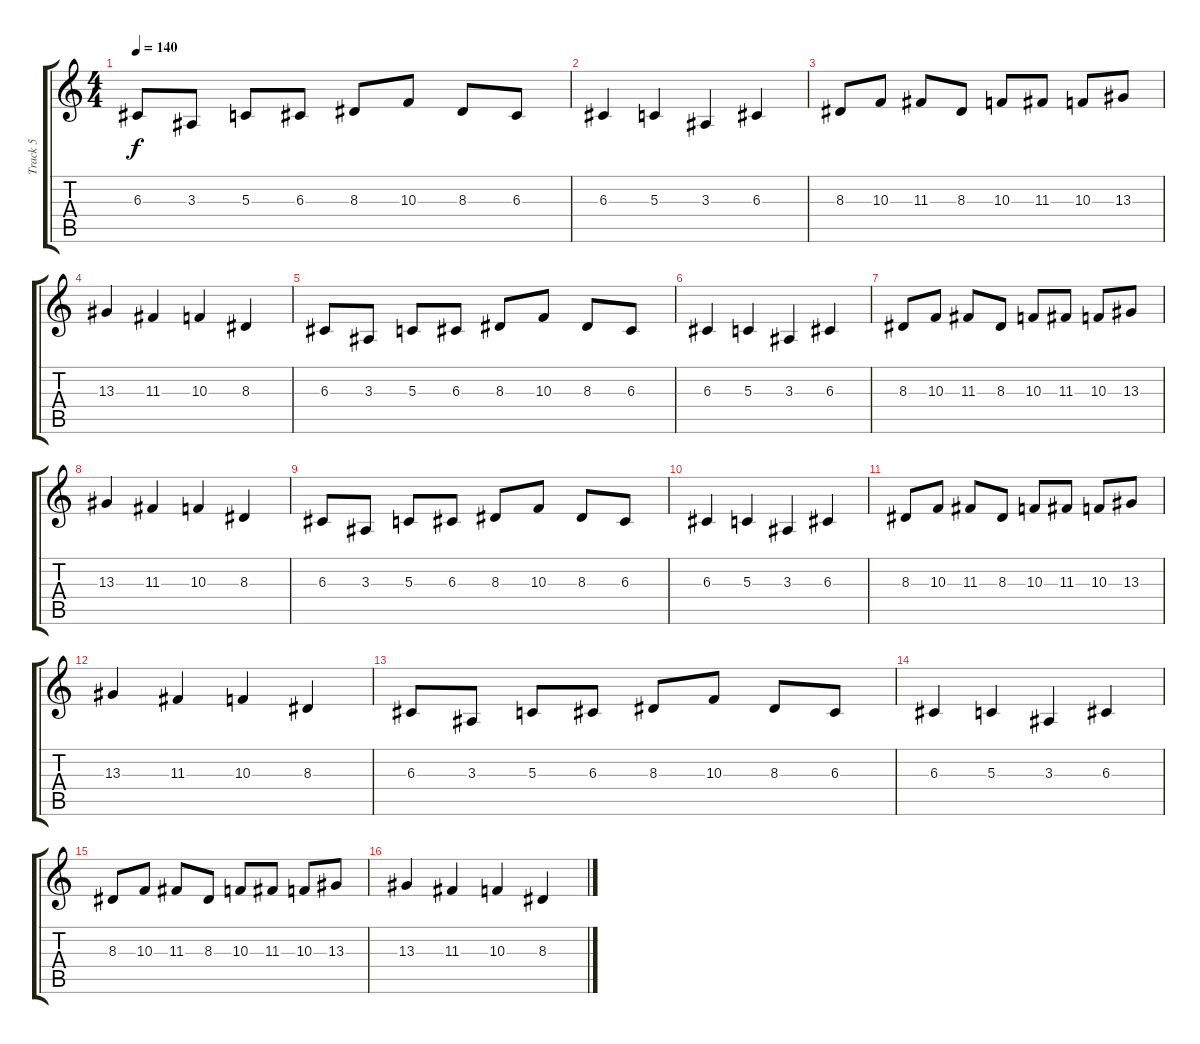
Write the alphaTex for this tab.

\track ("Track 5" "Track 5") {instrument acousticgrandpiano}
\staff {score tabs}
\tuning (E4 B3 G3 D3 A2 E2) {hide}
\ts (4 4)
\tempo 140
\clef g2
\ks c
6.3.8{dy f} 3.3.8 5.3.8 6.3.8 8.3.8 10.3.8 8.3.8 6.3.8 |
6.3.4 5.3.4 3.3.4 6.3.4 |
8.3.8 10.3.8 11.3.8 8.3.8 10.3.8 11.3.8 10.3.8 13.3.8 |
13.3.4 11.3.4 10.3.4 8.3.4 |
6.3.8 3.3.8 5.3.8 6.3.8 8.3.8 10.3.8 8.3.8 6.3.8 |
6.3.4 5.3.4 3.3.4 6.3.4 |
8.3.8 10.3.8 11.3.8 8.3.8 10.3.8 11.3.8 10.3.8 13.3.8 |
13.3.4 11.3.4 10.3.4 8.3.4 |
6.3.8 3.3.8 5.3.8 6.3.8 8.3.8 10.3.8 8.3.8 6.3.8 |
6.3.4 5.3.4 3.3.4 6.3.4 |
8.3.8 10.3.8 11.3.8 8.3.8 10.3.8 11.3.8 10.3.8 13.3.8 |
13.3.4 11.3.4 10.3.4 8.3.4 |
6.3.8 3.3.8 5.3.8 6.3.8 8.3.8 10.3.8 8.3.8 6.3.8 |
6.3.4 5.3.4 3.3.4 6.3.4 |
8.3.8 10.3.8 11.3.8 8.3.8 10.3.8 11.3.8 10.3.8 13.3.8 |
13.3.4 11.3.4 10.3.4 8.3.4
